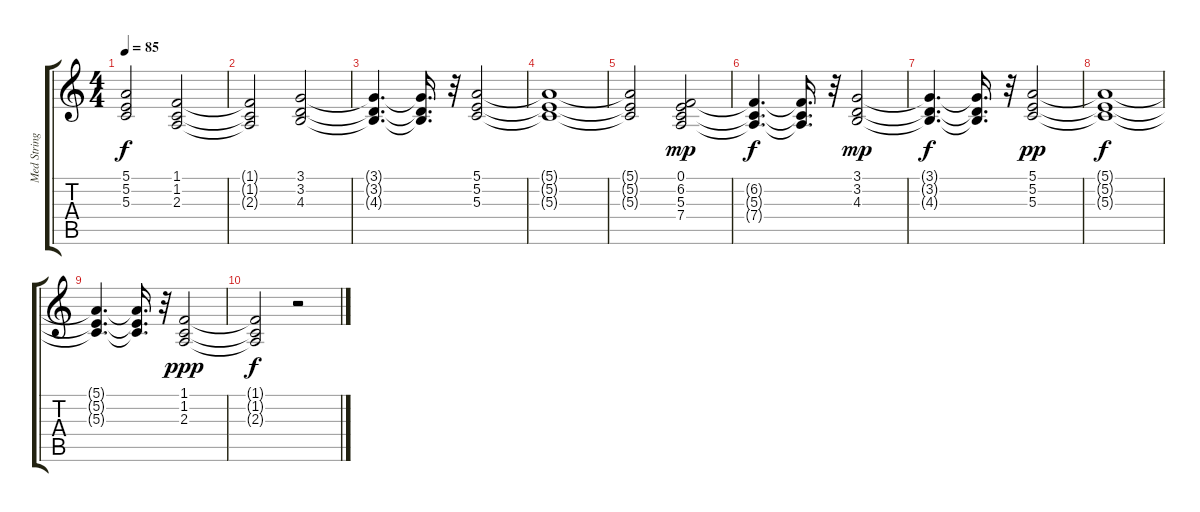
\track ("Med Strings" "Med String") {instrument stringensemble2}
\staff {score tabs}
\tuning (E4 B3 G3 D3 A2 E2) {hide}
\ts (4 4)
\tempo 85
\clef g2
\ks c
(5.1{t} 5.2{t} 5.3{t}).2{dy f} (1.1 1.2 2.3).2 |
(1.1{t} 1.2{t} 2.3{t}).2 (3.1 3.2 4.3).2 |
(3.1{t} 3.2{t} 4.3{t}).4{d} (3.1{t} 3.2{t} 4.3{t}).16{d} r.32 (5.1 5.2 5.3).2 |
(5.1{t} 5.2{t} 5.3{t}).1 |
(5.1{t} 5.2{t} 5.3{t}).2 (0.1 6.2 5.3 7.4).2{dy mp} |
(6.2{t} 5.3{t} 7.4{t}).4{d dy f} (6.2{t} 5.3{t} 7.4{t}).16{d} r.32 (3.1 3.2 4.3).2{dy mp} |
(3.1{t} 3.2{t} 4.3{t}).4{d dy f} (3.1{t} 3.2{t} 4.3{t}).16{d} r.32 (5.1 5.2 5.3).2{dy pp} |
(5.1{t} 5.2{t} 5.3{t}).1{dy f} |
(5.1{t} 5.2{t} 5.3{t}).4{d} (5.1{t} 5.2{t} 5.3{t}).16{d} r.32 (1.1 1.2 2.3).2{dy ppp} |
(1.1{t} 1.2{t} 2.3{t}).2{dy f} r.2
